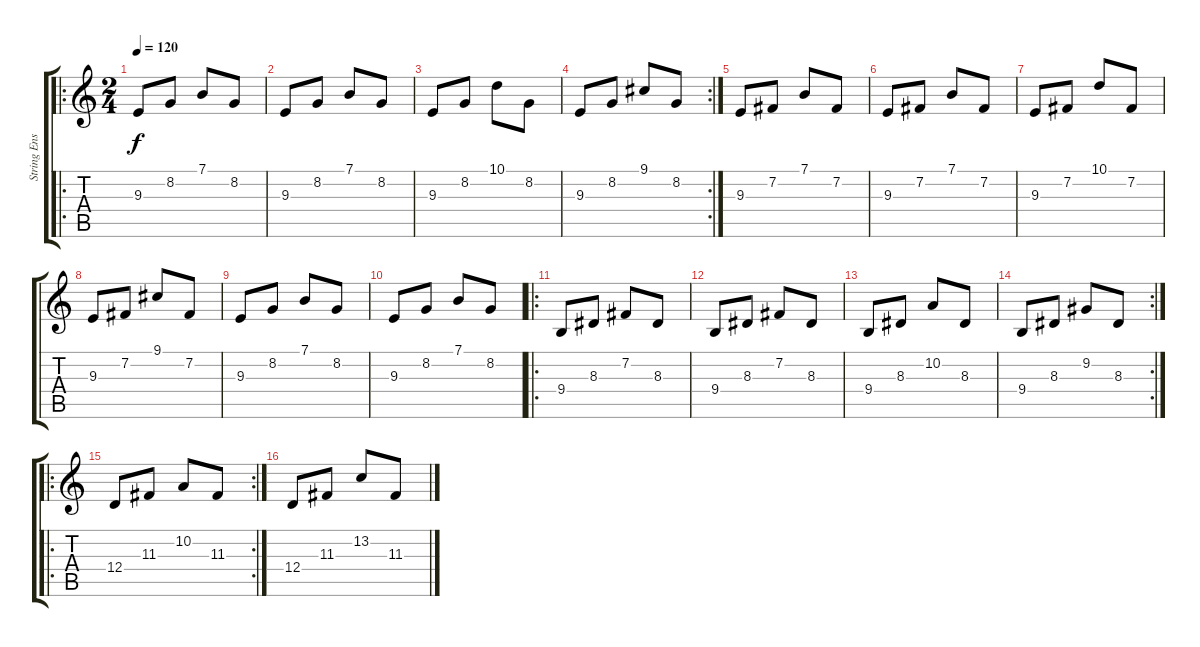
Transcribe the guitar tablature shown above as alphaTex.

\track ("String Ensemble" "String Ens") {instrument stringensemble1}
\staff {score tabs}
\tuning (E4 B3 G3 D3 A2 E2) {hide}
\ro
\ts (2 4)
\tempo 120
\clef g2
\ks c
9.3.8{dy f instrument stringensemble1} 8.2.8 7.1.8 8.2.8 |
9.3.8 8.2.8 7.1.8 8.2.8 |
9.3.8 8.2.8 10.1.8 8.2.8 |
\rc 2
9.3.8 8.2.8 9.1.8 8.2.8 |
9.3.8 7.2.8 7.1.8 7.2.8 |
9.3.8 7.2.8 7.1.8 7.2.8 |
9.3.8 7.2.8 10.1.8 7.2.8 |
9.3.8 7.2.8 9.1.8 7.2.8 |
9.3.8 8.2.8 7.1.8 8.2.8 |
9.3.8 8.2.8 7.1.8 8.2.8 |
\ro
9.4.8 8.3.8 7.2.8 8.3.8 |
9.4.8 8.3.8 7.2.8 8.3.8 |
9.4.8 8.3.8 10.2.8 8.3.8 |
\rc 2
9.4.8 8.3.8 9.2.8 8.3.8 |
\ro
\rc 2
12.4.8 11.3.8 10.2.8 11.3.8 |
12.4.8 11.3.8 13.2.8 11.3.8
